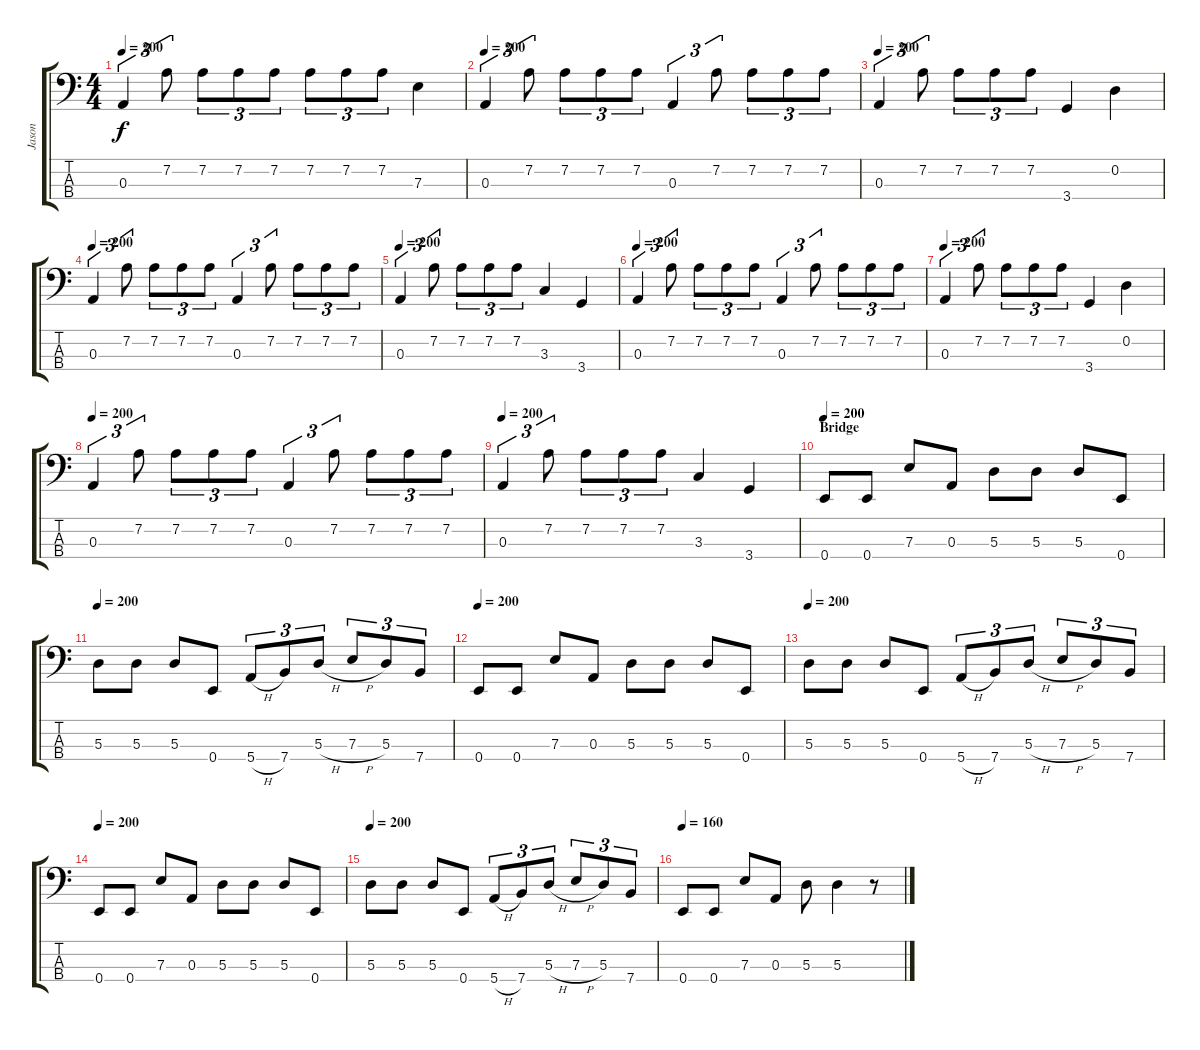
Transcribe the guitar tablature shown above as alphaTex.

\track ("Jason" "Jason") {instrument electricbassfinger}
\staff {score tabs}
\tuning (G2 D2 A1 E1) {hide}
\ts (4 4)
\tempo 200
\clef f4
\ks c
0.3.4{tu (3 2) dy f} 7.2.8{tu (3 2)} 7.2.8{tu (3 2)} 7.2.8{tu (3 2)} 7.2.8{tu (3 2)} 7.2.8{tu (3 2)} 7.2.8{tu (3 2)} 7.2.8{tu (3 2)} 7.3.4 |
\tempo 200
0.3.4{tu (3 2)} 7.2.8{tu (3 2)} 7.2.8{tu (3 2)} 7.2.8{tu (3 2)} 7.2.8{tu (3 2)} 0.3.4{tu (3 2)} 7.2.8{tu (3 2)} 7.2.8{tu (3 2)} 7.2.8{tu (3 2)} 7.2.8{tu (3 2)} |
\tempo 200
0.3.4{tu (3 2)} 7.2.8{tu (3 2)} 7.2.8{tu (3 2)} 7.2.8{tu (3 2)} 7.2.8{tu (3 2)} 3.4.4 0.2.4 |
\tempo 200
0.3.4{tu (3 2)} 7.2.8{tu (3 2)} 7.2.8{tu (3 2)} 7.2.8{tu (3 2)} 7.2.8{tu (3 2)} 0.3.4{tu (3 2)} 7.2.8{tu (3 2)} 7.2.8{tu (3 2)} 7.2.8{tu (3 2)} 7.2.8{tu (3 2)} |
\tempo 200
0.3.4{tu (3 2)} 7.2.8{tu (3 2)} 7.2.8{tu (3 2)} 7.2.8{tu (3 2)} 7.2.8{tu (3 2)} 3.3.4 3.4.4 |
\tempo 200
0.3.4{tu (3 2)} 7.2.8{tu (3 2)} 7.2.8{tu (3 2)} 7.2.8{tu (3 2)} 7.2.8{tu (3 2)} 0.3.4{tu (3 2)} 7.2.8{tu (3 2)} 7.2.8{tu (3 2)} 7.2.8{tu (3 2)} 7.2.8{tu (3 2)} |
\tempo 200
0.3.4{tu (3 2)} 7.2.8{tu (3 2)} 7.2.8{tu (3 2)} 7.2.8{tu (3 2)} 7.2.8{tu (3 2)} 3.4.4 0.2.4 |
\tempo 200
0.3.4{tu (3 2)} 7.2.8{tu (3 2)} 7.2.8{tu (3 2)} 7.2.8{tu (3 2)} 7.2.8{tu (3 2)} 0.3.4{tu (3 2)} 7.2.8{tu (3 2)} 7.2.8{tu (3 2)} 7.2.8{tu (3 2)} 7.2.8{tu (3 2)} |
\tempo 200
0.3.4{tu (3 2)} 7.2.8{tu (3 2)} 7.2.8{tu (3 2)} 7.2.8{tu (3 2)} 7.2.8{tu (3 2)} 3.3.4 3.4.4 |
\section ("" "Bridge")
\tempo 200
0.4.8 0.4.8 7.3.8 0.3.8 5.3.8 5.3.8 5.3.8 0.4.8 |
\tempo 200
5.3.8 5.3.8 5.3.8 0.4.8 5.4{h}.8{tu (3 2)} 7.4.8{tu (3 2)} 5.3{h}.8{tu (3 2)} 7.3{h}.8{tu (3 2)} 5.3.8{tu (3 2)} 7.4.8{tu (3 2)} |
\tempo 200
0.4.8 0.4.8 7.3.8 0.3.8 5.3.8 5.3.8 5.3.8 0.4.8 |
\tempo 200
5.3.8 5.3.8 5.3.8 0.4.8 5.4{h}.8{tu (3 2)} 7.4.8{tu (3 2)} 5.3{h}.8{tu (3 2)} 7.3{h}.8{tu (3 2)} 5.3.8{tu (3 2)} 7.4.8{tu (3 2)} |
\tempo 200
0.4.8 0.4.8 7.3.8 0.3.8 5.3.8 5.3.8 5.3.8 0.4.8 |
\tempo 200
5.3.8 5.3.8 5.3.8 0.4.8 5.4{h}.8{tu (3 2)} 7.4.8{tu (3 2)} 5.3{h}.8{tu (3 2)} 7.3{h}.8{tu (3 2)} 5.3.8{tu (3 2)} 7.4.8{tu (3 2)} |
\tempo 160
0.4.8 0.4.8 7.3.8 0.3.8 5.3.8 5.3.4 r.8
